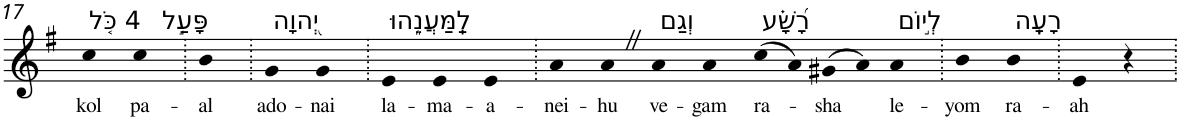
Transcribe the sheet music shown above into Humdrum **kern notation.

**kern	**text
*part1	*part1
*staff1	*staff1
*I"Piano	*
*I'Pno	*
!!LO:PB:g=z
*clefG2	*
*k[f#]	*
*G:	*
=17	=17
!LO:TX:a:t=4 כֹּ֤ל	!
!	!LO:LY:b
4cc	kol
!LO:TX:a:t=פָּעַ֣ל	!
!	!LO:LY:b
4cc	pa-
=18.	=18.
!	!LO:LY:b
4b	-al
=19.	=19.
!LO:TX:a:t=יְ֭הוָה	!
!	!LO:LY:b
4g	ado-
!	!LO:LY:b
4g	-nai
=20.	=20.
!LO:TX:a:t=לַֽמַּעֲנֵ֑הוּ	!
!	!LO:LY:b
4e	la-
!	!LO:LY:b
4e	-ma-
!	!LO:LY:b
4e	-a-
=21.	=21.
!	!LO:LY:b
4a	-nei-
!	!LO:LY:b
4aZ	-hu
!LO:TX:a:t=וְגַם	!
!	!LO:LY:b
4a	ve-
!	!LO:LY:b
4a	-gam
!LO:TX:a:t=רָ֝שָׁ֗ע	!
!	!LO:LY:b
(>8cc	ra-
8a)	.
!	!LO:LY:b
(>8g#X	-sha
8a)	.
!LO:TX:a:t=לְי֣וֹם	!
!	!LO:LY:b
4a	le-
=22.	=22.
!	!LO:LY:b
4b	-yom
!LO:TX:a:t=רָעָֽה	!
!	!LO:LY:b
4b	ra-
=23.	=23.
!	!LO:LY:b
4e	-ah
4r	.
=.	=.
*-	*-
